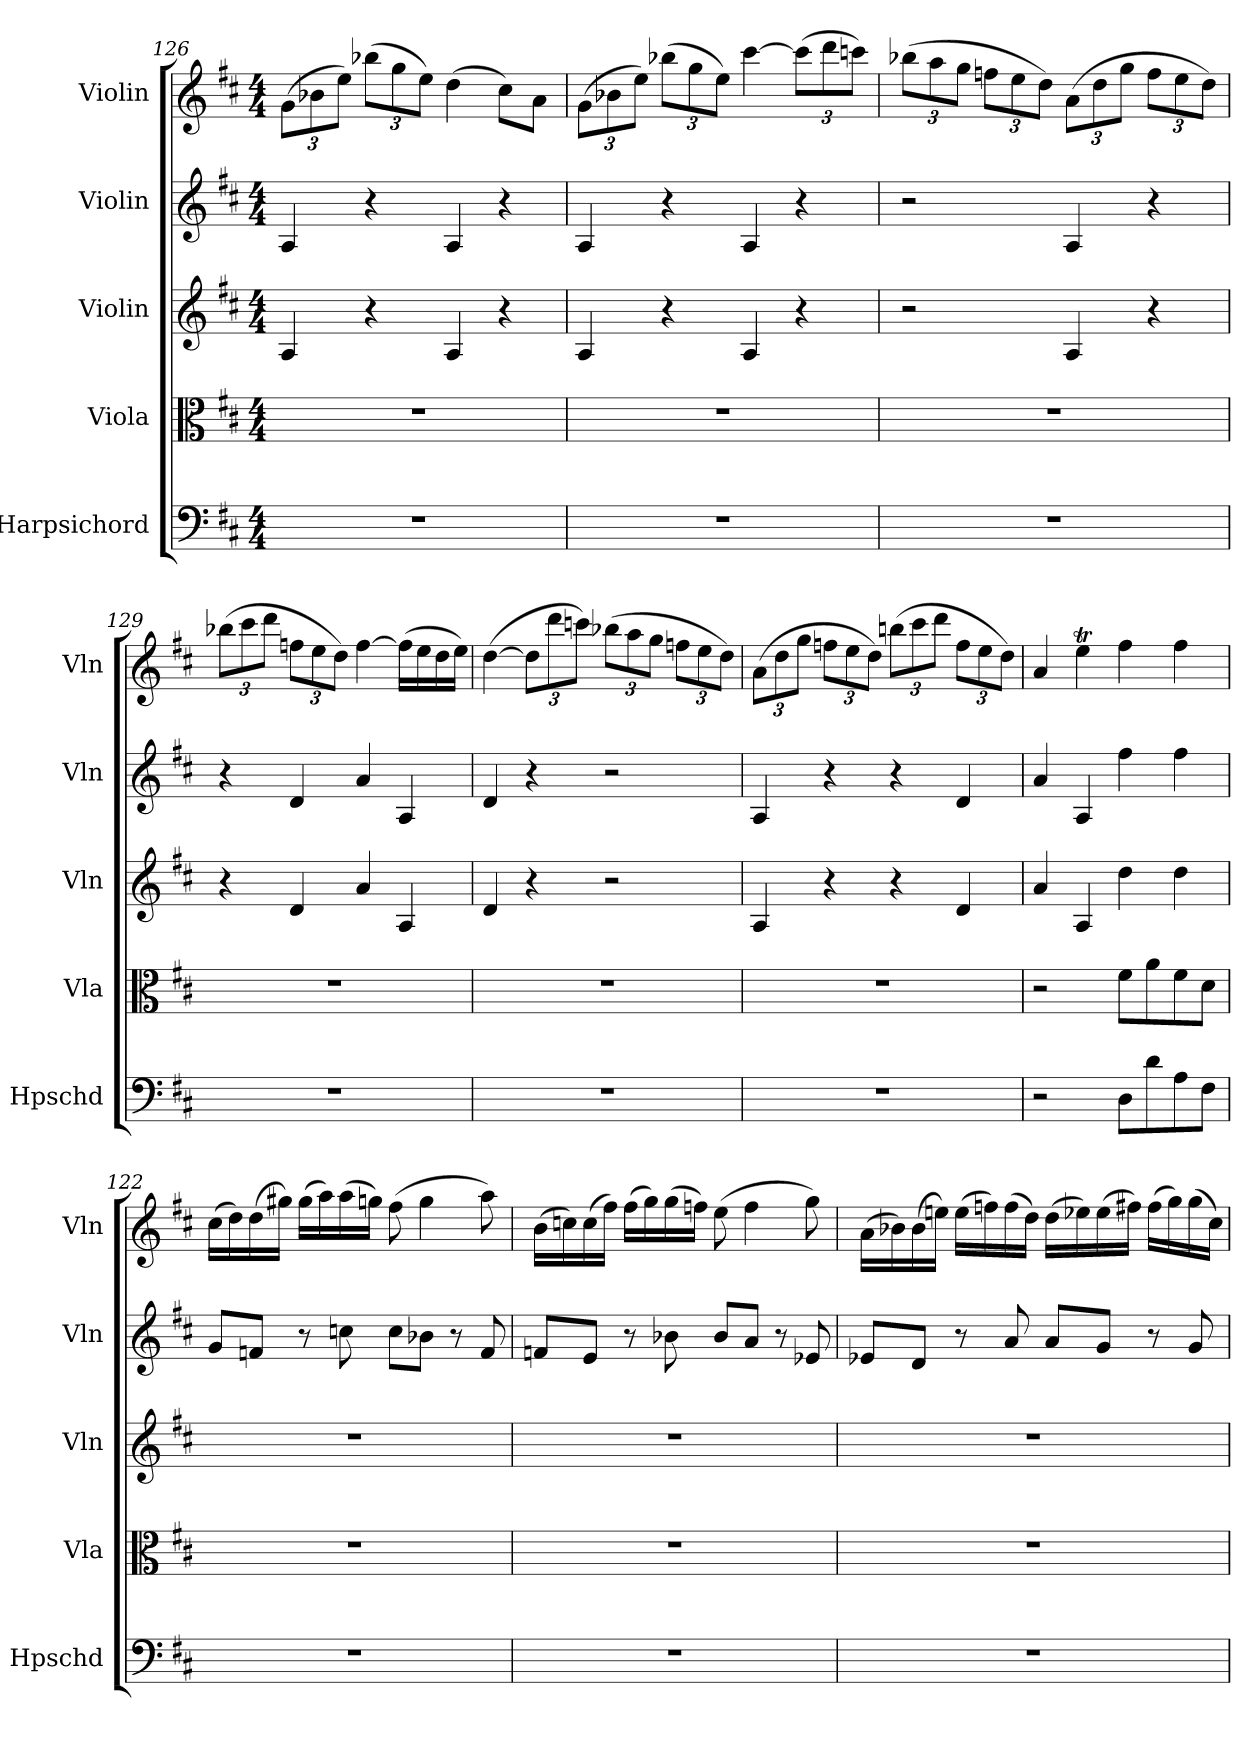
**kern	**kern	**kern	**kern	**kern
*part5	*part4	*part3	*part2	*part1
*staff5	*staff4	*staff3	*staff2	*staff1
*I"Harpsichord	*I"Viola	*I"Violin	*I"Violin	*I"Violin
*I'Hpschd	*I'Vla	*I'Vln	*I'Vln	*I'Vln
*clefF4	*clefC3	*clefG2	*clefG2	*clefG2
*k[f#c#]	*k[f#c#]	*k[f#c#]	*k[f#c#]	*k[f#c#]
*D:	*D:	*D:	*D:	*D:
*M4/4	*M4/4	*M4/4	*M4/4	*M4/4
=126	=126	=126	=126	=126
1r	1r	4A/	4A/	(12g\L
.	.	.	.	12b-X\
.	.	.	.	12ee\J)
.	.	4r	4r	(12bb-X\L
.	.	.	.	12gg\
.	.	.	.	12ee\J)
.	.	4A/	4A/	(4dd\
.	.	4r	4r	8cc#\L)
.	.	.	.	8a\J
=127	=127	=127	=127	=127
1r	1r	4A/	4A/	(12g\L
.	.	.	.	12b-X\
.	.	.	.	12ee\J)
.	.	4r	4r	(12bb-X\L
.	.	.	.	12gg\
.	.	.	.	12ee\J)
.	.	4A/	4A/	[4ccc#\
.	.	4r	4r	(12ccc#\L]
.	.	.	.	12ddd\
.	.	.	.	12cccn\J)
=128	=128	=128	=128	=128
1r	1r	2r	2r	(12bb-X\L
.	.	.	.	12aa\
.	.	.	.	12gg\J
.	.	.	.	12ffn\L
.	.	.	.	12ee\
.	.	.	.	12dd\J)
.	.	4A/	4A/	(12a\L
.	.	.	.	12dd\
.	.	.	.	12gg\J
.	.	4r	4r	12ff\L
.	.	.	.	12ee\
.	.	.	.	12dd\J)
=129	=129	=129	=129	=129
1r	1r	4r	4r	(12bb-X\L
.	.	.	.	12ccc#\
.	.	.	.	12ddd\J
.	.	4d/	4d/	12ffn\L
.	.	.	.	12ee\
.	.	.	.	12dd\J)
.	.	4a/	4a/	[4ff\
.	.	4A/	4A/	(16ff\LL]
.	.	.	.	16ee\
.	.	.	.	16dd\
.	.	.	.	16ee\JJ)
=130	=130	=130	=130	=130
1r	1r	4d/	4d/	([4dd\
.	.	4r	4r	12dd\L]
.	.	.	.	12ddd\
.	.	.	.	12cccn\J)
.	.	2r	2r	(12bb-X\L
.	.	.	.	12aa\
.	.	.	.	12gg\J
.	.	.	.	12ffn\L
.	.	.	.	12ee\
.	.	.	.	12dd\J)
=131	=131	=131	=131	=131
1r	1r	4A/	4A/	(12a\L
.	.	.	.	12dd\
.	.	.	.	12gg\J
.	.	4r	4r	12ffn\L
.	.	.	.	12ee\
.	.	.	.	12dd\J)
.	.	4r	4r	(12bbn\L
.	.	.	.	12ccc#\
.	.	.	.	12ddd\J
.	.	4d/	4d/	12ff\L
.	.	.	.	12ee\
.	.	.	.	12dd\J)
=132	=132	=132	=132	=132
2r	2r	4a/	4a/	4a/
.	.	4A/	4A/	4eeT\
8D\L	8f#\L	4dd\	4ff#\	4ff#\
8d\	8a\	.	.	.
8A\	8f#\	4dd\	4ff#\	4ff#\
8F#\J	8d\J	.	.	.
=122	=122	=122	=122	=122
1r	1r	1r	8g/L	(16cc#\LL
.	.	.	.	16dd\)
.	.	.	8fn/J	(16dd\
.	.	.	.	16gg#X\JJ)
.	.	.	8r	(16gg#\LL
.	.	.	.	16aa\)
.	.	.	8ccn\	(16aa\
.	.	.	.	16ggn\JJ)
.	.	.	8cc\L	(8ff#\
.	.	.	8b-X\J	4gg\
.	.	.	8r	.
.	.	.	8f/	8aa\)
=123	=123	=123	=123	=123
1r	1r	1r	8fn/L	(16b\LL
.	.	.	.	16ccn\)
.	.	.	8e/J	(16cc\
.	.	.	.	16ff#\JJ)
.	.	.	8r	(16ff#\LL
.	.	.	.	16gg\)
.	.	.	8b-X\	(16gg\
.	.	.	.	16ffn\JJ)
.	.	.	8b-/L	(8ee\
.	.	.	8a/J	4ff\
.	.	.	8r	.
.	.	.	8e-X/	8gg\)
=124	=124	=124	=124	=124
1r	1r	1r	8e-X/L	(16a\LL
.	.	.	.	16b-X\)
.	.	.	8d/J	(16b-\
.	.	.	.	16een\JJ)
.	.	.	8r	(16ee\LL
.	.	.	.	16ffn\)
.	.	.	8a/	(16ff\
.	.	.	.	16dd\JJ)
.	.	.	8a/L	(16dd\LL
.	.	.	.	16ee-X\)
.	.	.	8g/J	(16ee-\
.	.	.	.	16ff#X\JJ)
.	.	.	8r	(16ff#\LL
.	.	.	.	16gg\)
.	.	.	8g/	(16gg\
.	.	.	.	16cc#\JJ)
=	=	=	=	=
*-	*-	*-	*-	*-
